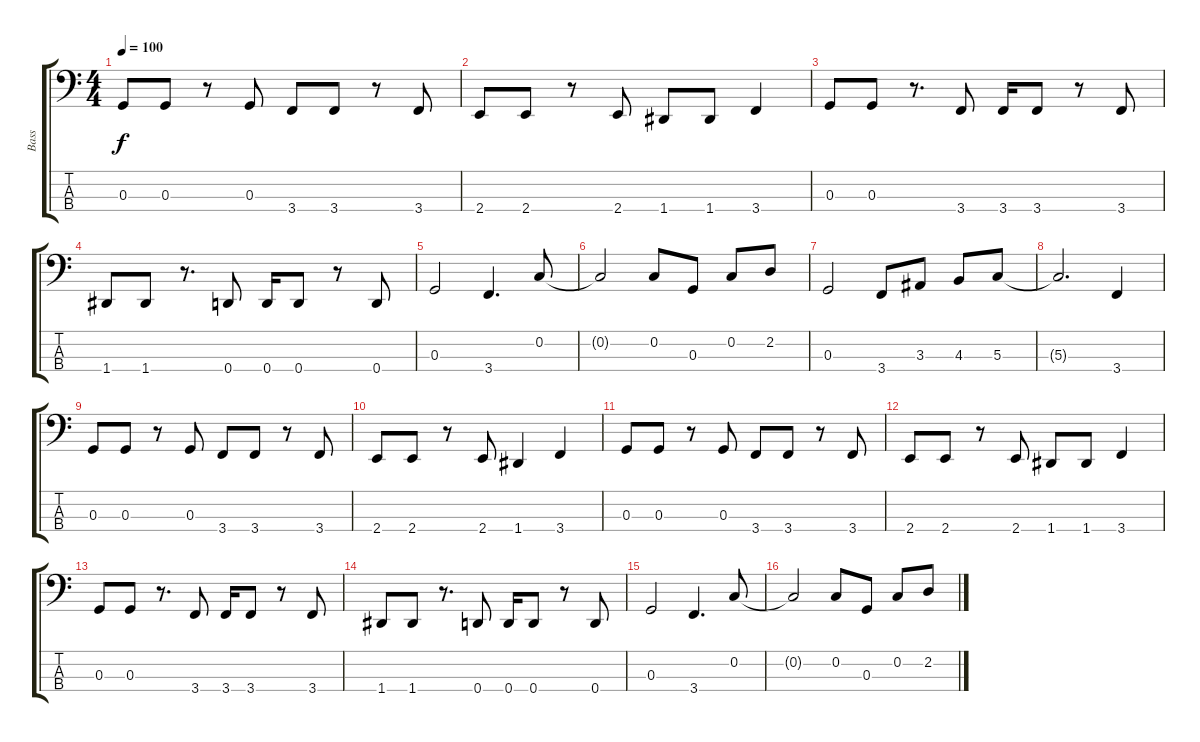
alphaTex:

\track ("Bass" "Bass") {instrument electricbassfinger}
\staff {score tabs}
\tuning (F2 C2 G1 D1) {hide}
\ts (4 4)
\tempo 100
\clef f4
\ks c
0.3.8{dy f} 0.3.8 r.8 0.3.8 3.4.8 3.4.8 r.8 3.4.8 |
2.4.8 2.4.8 r.8 2.4.8 1.4.8 1.4.8 3.4.4 |
0.3.8 0.3.8 r.8{d} 3.4.8 3.4.16 3.4.8 r.8 3.4.8 |
1.4.8 1.4.8 r.8{d} 0.4.8 0.4.16 0.4.8 r.8 0.4.8 |
0.3.2 3.4.4{d} 0.2.8 |
0.2{t}.2 0.2.8 0.3.8 0.2.8 2.2.8 |
0.3.2 3.4.8 3.3.8 4.3.8 5.3.8 |
5.3{t}.2{d} 3.4.4 |
0.3.8 0.3.8 r.8 0.3.8 3.4.8 3.4.8 r.8 3.4.8 |
2.4.8 2.4.8 r.8 2.4.8 1.4.4 3.4.4 |
0.3.8 0.3.8 r.8 0.3.8 3.4.8 3.4.8 r.8 3.4.8 |
2.4.8 2.4.8 r.8 2.4.8 1.4.8 1.4.8 3.4.4 |
0.3.8 0.3.8 r.8{d} 3.4.8 3.4.16 3.4.8 r.8 3.4.8 |
1.4.8 1.4.8 r.8{d} 0.4.8 0.4.16 0.4.8 r.8 0.4.8 |
0.3.2 3.4.4{d} 0.2.8 |
0.2{t}.2 0.2.8 0.3.8 0.2.8 2.2.8
